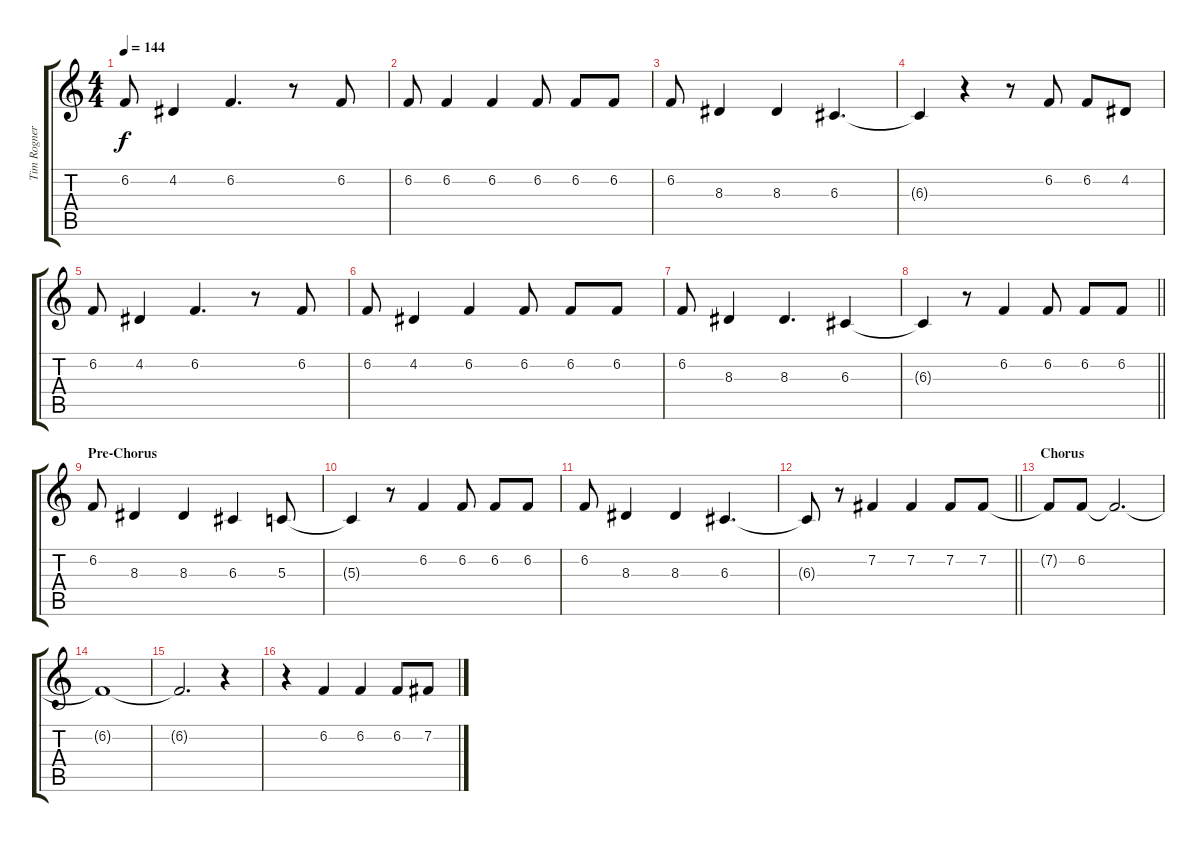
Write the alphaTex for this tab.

\track ("Tim Rogner - Vocals" "Tim Rogner") {instrument altosax}
\staff {score tabs}
\tuning (E4 B3 G3 D3 A2 E2) {hide}
\ts (4 4)
\tempo 144
\clef g2
\ks c
6.2.8{dy f} 4.2.4 6.2.4{d} r.8 6.2.8 |
6.2.8 6.2.4 6.2.4 6.2.8 6.2.8 6.2.8 |
6.2.8 8.3.4 8.3.4 6.3.4{d} |
6.3{t}.4 r.4 r.8 6.2.8 6.2.8 4.2.8 |
6.2.8 4.2.4 6.2.4{d} r.8 6.2.8 |
6.2.8 4.2.4 6.2.4 6.2.8 6.2.8 6.2.8 |
6.2.8 8.3.4 8.3.4{d} 6.3.4 |
\barLineRight lightlight
6.3{t}.4 r.8 6.2.4 6.2.8 6.2.8 6.2.8 |
\section ("" "Pre-Chorus")
6.2.8 8.3.4 8.3.4 6.3.4 5.3.8 |
5.3{t}.4 r.8 6.2.4 6.2.8 6.2.8 6.2.8 |
6.2.8 8.3.4 8.3.4 6.3.4{d} |
\barLineRight lightlight
6.3{t}.8 r.8 7.2.4 7.2.4 7.2.8 7.2.8 |
\section ("" "Chorus")
7.2{t}.8 6.2.8 6.2{t}.2{d} |
6.2{t}.1 |
6.2{t}.2{d} r.4 |
r.4 6.2.4 6.2.4 6.2.8 7.2.8
